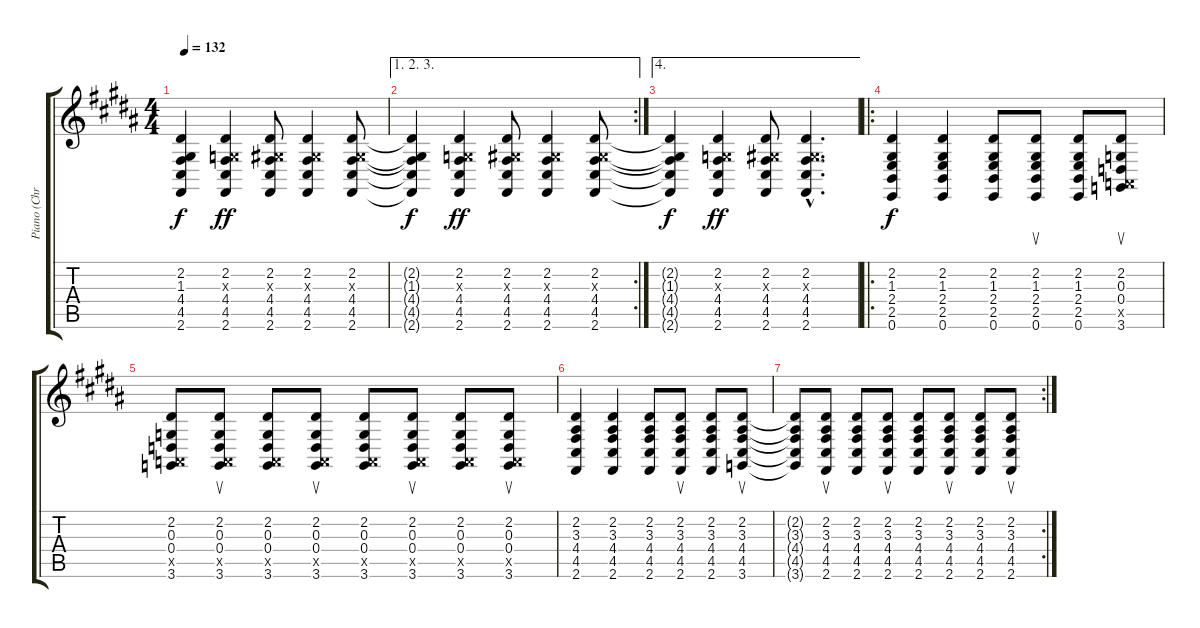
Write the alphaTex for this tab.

\track ("Piano (Chris Martin)" "Piano (Chr") {instrument acousticgrandpiano}
\staff {score tabs}
\tuning (Db4 Db4 G3 D3 A2 E2) {hide}
\ts (4 4)
\tempo 132
\clef g2
\ks b
(2.2{t} 1.3{t} 4.4{t} 4.5{t} 2.6{t}).4{dy f} (2.2 0.3{x} 4.4 4.5 2.6).4{dy ff} (2.2 1.3{x} 4.4 4.5 2.6).8 (2.2 1.3{x} 4.4 4.5 2.6).4 (2.2 1.3{x} 4.4 4.5 2.6).8 |
\ae (1 2 3)
\rc 2
(2.2{t} 1.3{t} 4.4{t} 4.5{t} 2.6{t}).4{dy f} (2.2 0.3{x} 4.4 4.5 2.6).4{dy ff} (2.2 1.3{x} 4.4 4.5 2.6).8 (2.2 1.3{x} 4.4 4.5 2.6).4 (2.2 1.3{x} 4.4 4.5 2.6).8 |
\ae 4
(2.2{t} 1.3{t} 4.4{t} 4.5{t} 2.6{t}).4{dy f} (2.2 0.3{x} 4.4 4.5 2.6).4{dy ff} (2.2 1.3{x} 4.4 4.5 2.6).8 (2.2{hac} 1.3{hac x} 4.4{hac} 4.5{hac} 2.6{hac}).4{d} |
\ro
(2.2 1.3 2.4 2.5 0.6).4{dy f} (2.2 1.3 2.4 2.5 0.6).4 (2.2 1.3 2.4 2.5 0.6).8 (2.2 1.3 2.4 2.5 0.6).8{su} (2.2 1.3 2.4 2.5 0.6).8 (2.2 0.3 0.4 0.5{x} 3.6).8{su} |
(2.2 0.3 0.4 0.5{x} 3.6).8 (2.2 0.3 0.4 0.5{x} 3.6).8{su} (2.2 0.3 0.4 0.5{x} 3.6).8 (2.2 0.3 0.4 0.5{x} 3.6).8{su} (2.2 0.3 0.4 0.5{x} 3.6).8 (2.2 0.3 0.4 0.5{x} 3.6).8{su} (2.2 0.3 0.4 0.5{x} 3.6).8 (2.2 0.3 0.4 0.5{x} 3.6).8{su} |
(2.2 3.3 4.4 4.5 2.6).4 (2.2 3.3 4.4 4.5 2.6).4 (2.2 3.3 4.4 4.5 2.6).8 (2.2 3.3 4.4 4.5 2.6).8{su} (2.2 3.3 4.4 4.5 2.6).8 (2.2 3.3 4.4 4.5 3.6).8{su} |
\rc 2
(2.2{t} 3.3{t} 4.4{t} 4.5{t} 3.6{t}).8 (2.2 3.3 4.4 4.5 2.6).8{su} (2.2 3.3 4.4 4.5 2.6).8 (2.2 3.3 4.4 4.5 2.6).8{su} (2.2 3.3 4.4 4.5 2.6).8 (2.2 3.3 4.4 4.5 2.6).8{su} (2.2 3.3 4.4 4.5 2.6).8 (2.2 3.3 4.4 4.5 2.6).8{su}
